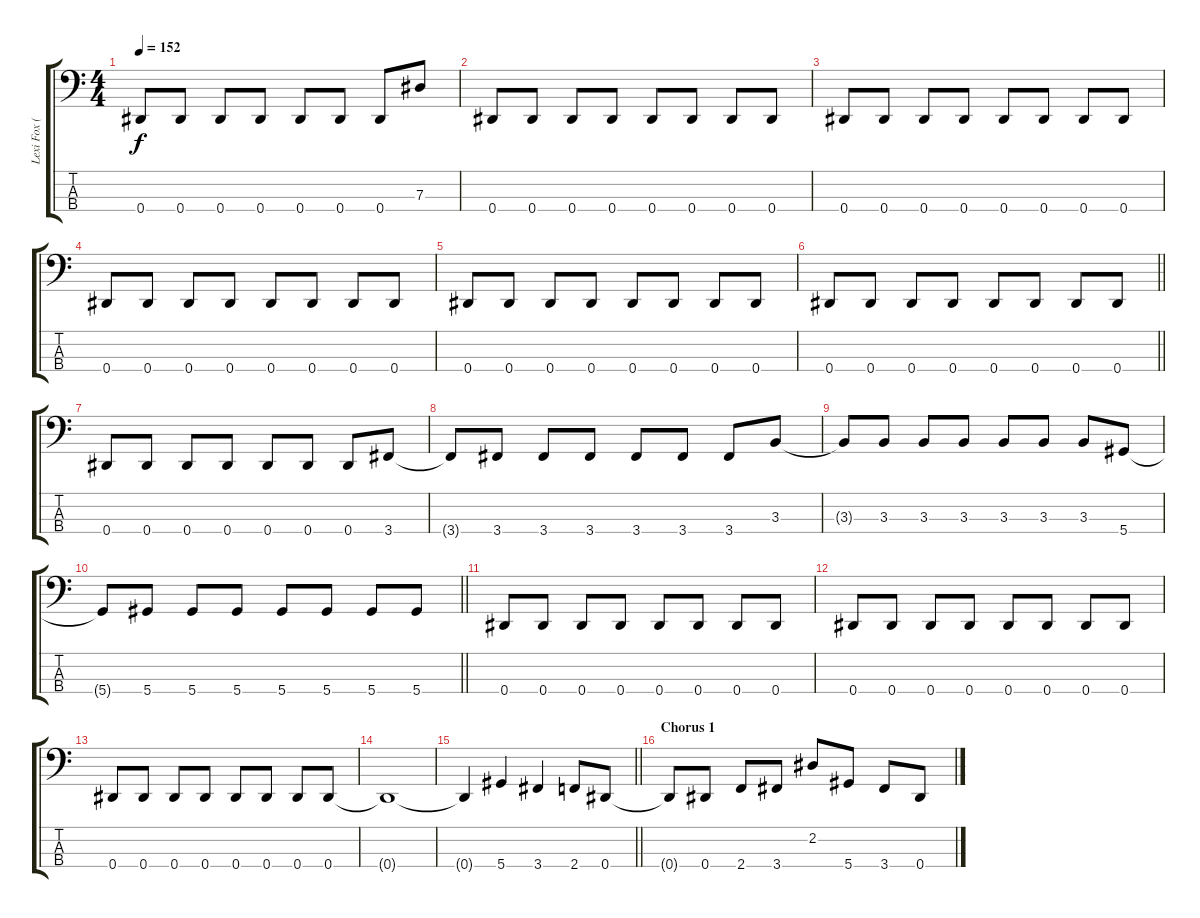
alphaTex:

\track ("Lexi Fox (Bass)" "Lexi Fox (") {instrument electricbassfinger}
\staff {score tabs}
\tuning (Gb2 Db2 Ab1 Eb1) {hide}
\ts (4 4)
\tempo 152
\clef f4
\ks c
0.4.8{dy f} 0.4.8 0.4.8 0.4.8 0.4.8 0.4.8 0.4.8 7.3.8 |
0.4.8 0.4.8 0.4.8 0.4.8 0.4.8 0.4.8 0.4.8 0.4.8 |
0.4.8 0.4.8 0.4.8 0.4.8 0.4.8 0.4.8 0.4.8 0.4.8 |
0.4.8 0.4.8 0.4.8 0.4.8 0.4.8 0.4.8 0.4.8 0.4.8 |
0.4.8 0.4.8 0.4.8 0.4.8 0.4.8 0.4.8 0.4.8 0.4.8 |
\barLineRight lightlight
0.4.8 0.4.8 0.4.8 0.4.8 0.4.8 0.4.8 0.4.8 0.4.8 |
\section ("" "")
0.4.8 0.4.8 0.4.8 0.4.8 0.4.8 0.4.8 0.4.8 3.4.8 |
3.4{t}.8 3.4.8 3.4.8 3.4.8 3.4.8 3.4.8 3.4.8 3.3.8 |
3.3{t}.8 3.3.8 3.3.8 3.3.8 3.3.8 3.3.8 3.3.8 5.4.8 |
\barLineRight lightlight
5.4{t}.8 5.4.8 5.4.8 5.4.8 5.4.8 5.4.8 5.4.8 5.4.8 |
0.4.8 0.4.8 0.4.8 0.4.8 0.4.8 0.4.8 0.4.8 0.4.8 |
0.4.8 0.4.8 0.4.8 0.4.8 0.4.8 0.4.8 0.4.8 0.4.8 |
0.4.8 0.4.8 0.4.8 0.4.8 0.4.8 0.4.8 0.4.8 0.4.8 |
0.4{t}.1 |
\barLineRight lightlight
0.4{t}.4 5.4.4 3.4.4 2.4.8 0.4.8 |
\section ("" "Chorus 1")
0.4{t}.8 0.4.8 2.4.8 3.4.8 2.2.8 5.4.8 3.4.8 0.4.8
